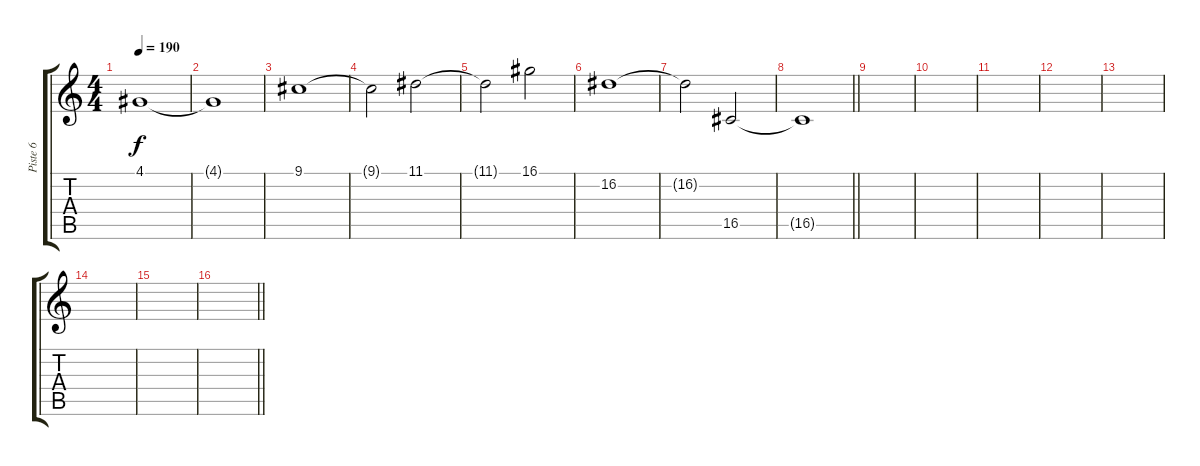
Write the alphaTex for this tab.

\track ("Piste 6" "Piste 6") {instrument stringensemble2}
\staff {score tabs}
\tuning (E4 B3 G3 D3 A2 E2) {hide}
\ts (4 4)
\tempo 190
\clef g2
\ks c
4.1.1{dy f} |
4.1{t}.1 |
9.1.1{volume 1 instrument distortionguitar} |
9.1{t}.2 11.1.2{volume 2} |
11.1{t}.2 16.1.2{volume 2} |
16.2.1{volume 1} |
16.2{t}.2 16.5.2{volume 2} |
\barLineRight lightlight
16.5{t}.1 |
|
|
|
|
|
|
|
\barLineRight lightlight
